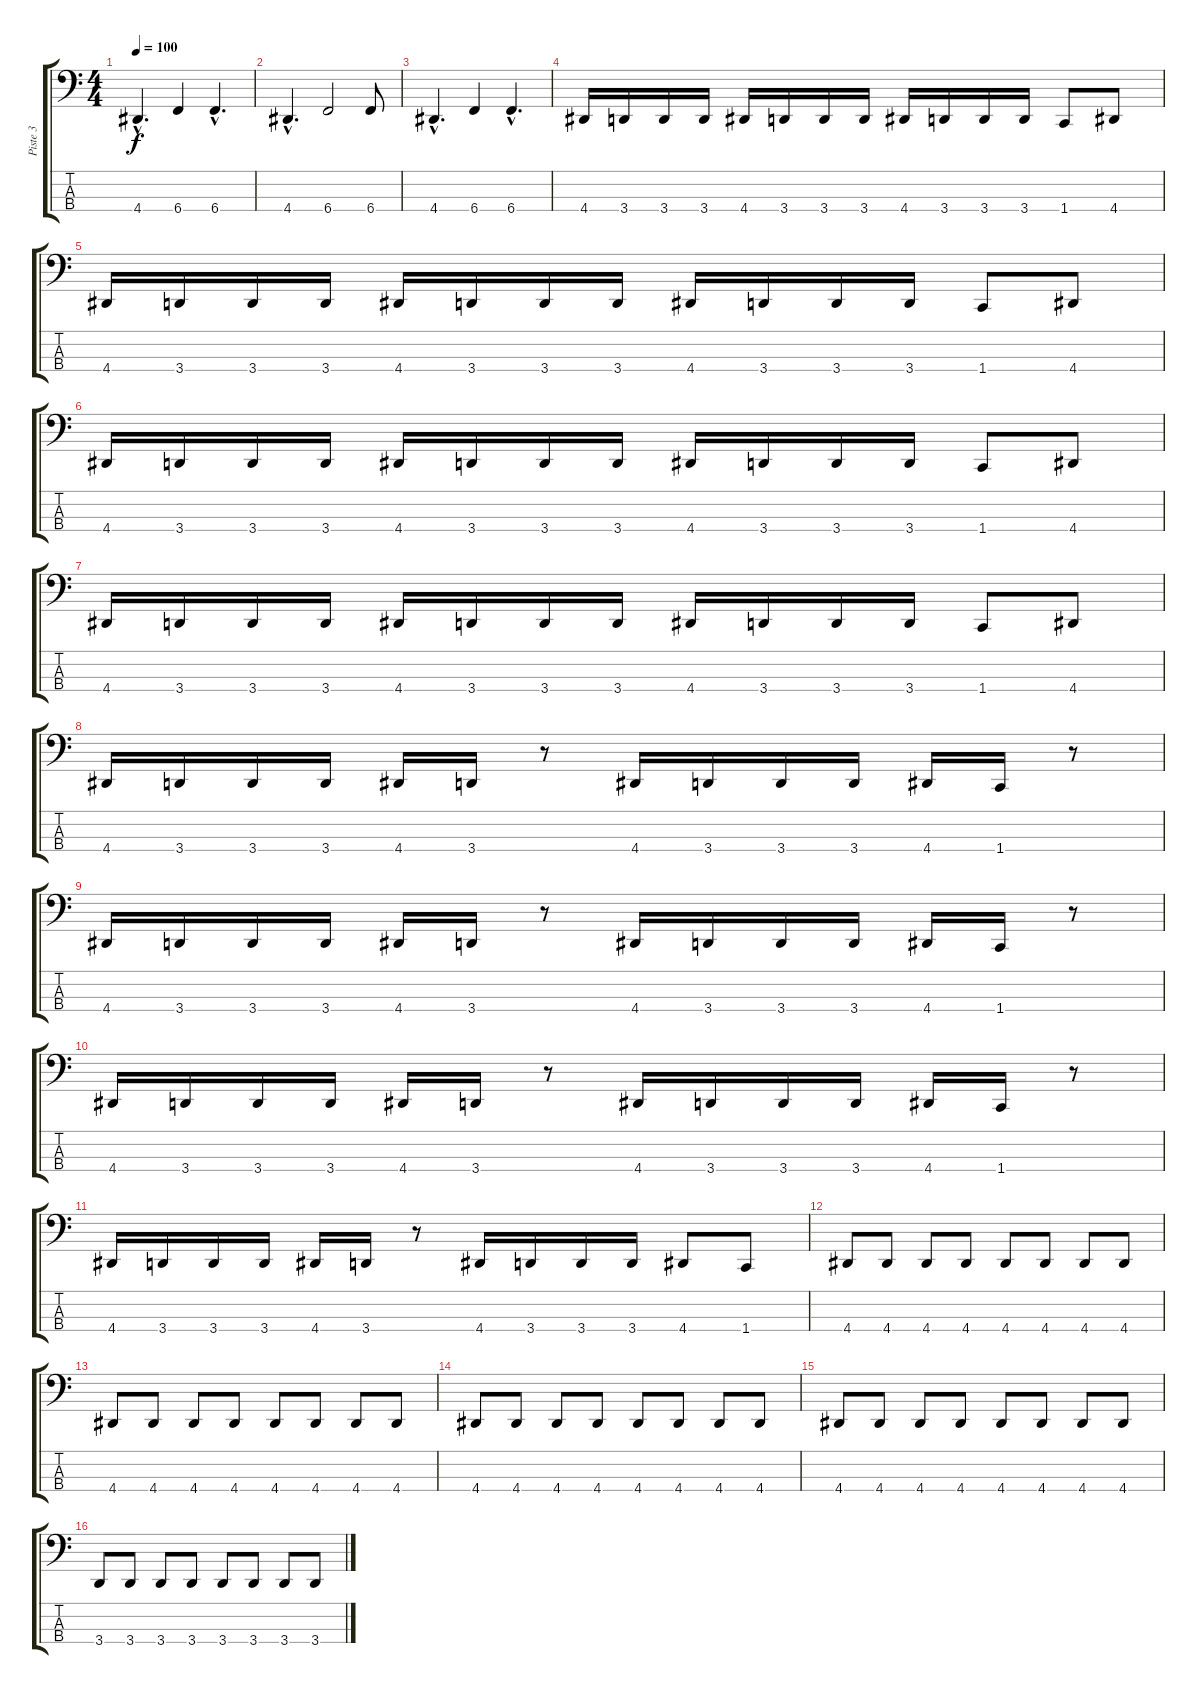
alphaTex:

\track ("Piste 3" "Piste 3") {instrument electricbassfinger}
\staff {score tabs}
\tuning (E2 B1 Gb1 B0) {hide}
\ts (4 4)
\tempo 100
\clef f4
\ks c
4.4{hac}.4{d dy f} 6.4.4 6.4{hac}.4{d} |
4.4{hac}.4{d} 6.4.2 6.4.8 |
4.4{hac}.4{d} 6.4.4 6.4{hac}.4{d} |
4.4.16 3.4.16 3.4.16 3.4.16 4.4.16 3.4.16 3.4.16 3.4.16 4.4.16 3.4.16 3.4.16 3.4.16 1.4.8 4.4.8 |
4.4.16 3.4.16 3.4.16 3.4.16 4.4.16 3.4.16 3.4.16 3.4.16 4.4.16 3.4.16 3.4.16 3.4.16 1.4.8 4.4.8 |
4.4.16 3.4.16 3.4.16 3.4.16 4.4.16 3.4.16 3.4.16 3.4.16 4.4.16 3.4.16 3.4.16 3.4.16 1.4.8 4.4.8 |
4.4.16 3.4.16 3.4.16 3.4.16 4.4.16 3.4.16 3.4.16 3.4.16 4.4.16 3.4.16 3.4.16 3.4.16 1.4.8 4.4.8 |
4.4.16 3.4.16 3.4.16 3.4.16 4.4.16 3.4.16 r.8 4.4.16 3.4.16 3.4.16 3.4.16 4.4.16 1.4.16 r.8 |
4.4.16 3.4.16 3.4.16 3.4.16 4.4.16 3.4.16 r.8 4.4.16 3.4.16 3.4.16 3.4.16 4.4.16 1.4.16 r.8 |
4.4.16 3.4.16 3.4.16 3.4.16 4.4.16 3.4.16 r.8 4.4.16 3.4.16 3.4.16 3.4.16 4.4.16 1.4.16 r.8 |
4.4.16 3.4.16 3.4.16 3.4.16 4.4.16 3.4.16 r.8 4.4.16 3.4.16 3.4.16 3.4.16 4.4.8 1.4.8 |
4.4.8 4.4.8 4.4.8 4.4.8 4.4.8 4.4.8 4.4.8 4.4.8 |
4.4.8 4.4.8 4.4.8 4.4.8 4.4.8 4.4.8 4.4.8 4.4.8 |
4.4.8 4.4.8 4.4.8 4.4.8 4.4.8 4.4.8 4.4.8 4.4.8 |
4.4.8 4.4.8 4.4.8 4.4.8 4.4.8 4.4.8 4.4.8 4.4.8 |
3.4.8 3.4.8 3.4.8 3.4.8 3.4.8 3.4.8 3.4.8 3.4.8
